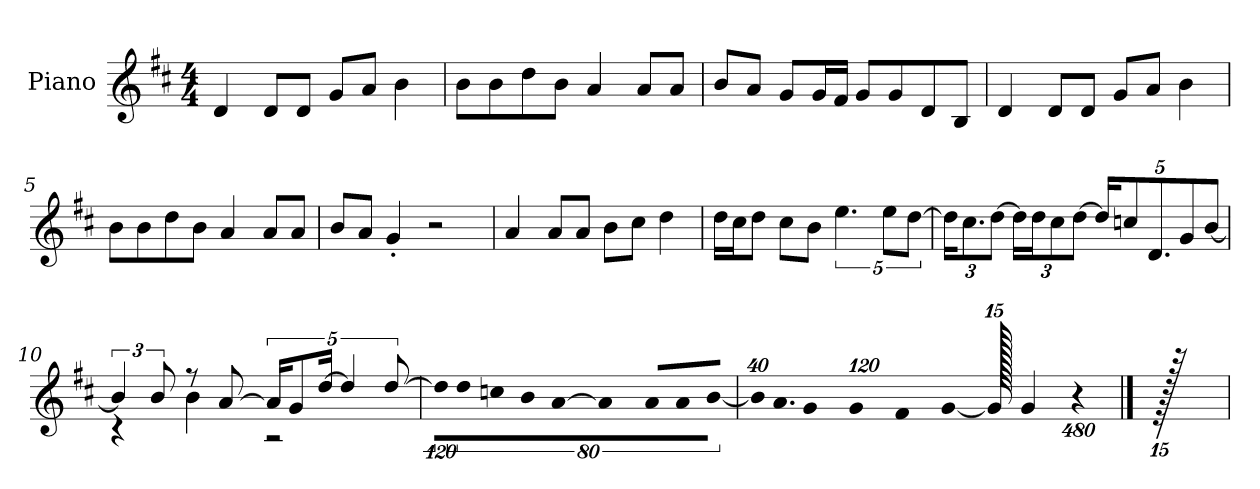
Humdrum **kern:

**kern
*part1
*staff1
*I"Piano
*I'P-no
*clefG2
*k[f#c#]
*M4/4
*MM90
=1
4d/
8d/L
8d/J
8g/L
8a/J
4b\
=2
8b\L
8b\
8dd\
8b\J
4a/
8a/L
8a/J
=3
8b/L
8a/J
8g/L
16g/L
16f#/JJ
8g/L
8g/
8d/
8B/J
=4
4d/
8d/L
8d/J
8g/L
8a/J
4b\
=5
8b\L
8b\
8dd\
8b\J
4a/
8a/L
8a/J
!!LO:LB:g=z
=6
8b/L
8a/J
4g'/
2r
=7
4a/
8a/L
8a/J
8b\L
8cc#\J
4dd\
=8
16dd\LL
16cc#\J
8dd\J
8cc#\L
8b\J
5.ee\
10ee\L
[10dd\J
=9
*Xbrackettup
24dd\KL]
12.cc#\
[12dd\J
24dd\LL]
24dd\J
12cc#\
[12dd\J
20dd/KL]
10ccn/
10.d/
10g/
[10b/J
!!LO:LB:g=z
=10
*brackettup
*^
6b/]	4r
12b/	.
8r	4b\
[8a/	.
20a/KL]	2r
10g/	.
[20dd/Jk	.
5dd/]	.
[10dd/	.
*v	*v
=11
!LO:N:vis=16
1920%107dd\KL]
!LO:N:vis=8
640%71dd\
!LO:N:vis=8
640%71ccn\
!LO:N:vis=8
640%71b\
!LO:N:vis=16
[1920%107a\Jk
!LO:N:vis=4
1920%427a/]
!LO:N:vis=8
640%71a/L
!LO:N:vis=8
640%71a/
!LO:N:vis=8
[640%71b/J
=12
*Xbrackettup
!LO:N:vis=32
640%23b/KLL]
!LO:N:vis=16.
960%103a/J
!LO:N:vis=8
960%137g/
!LO:N:vis=16
1920%137g/L
!LO:N:vis=32
640%23f#/K
[384%41g/J
1920g/]
4g/
1920%479r
==13
1920r
=
*-
